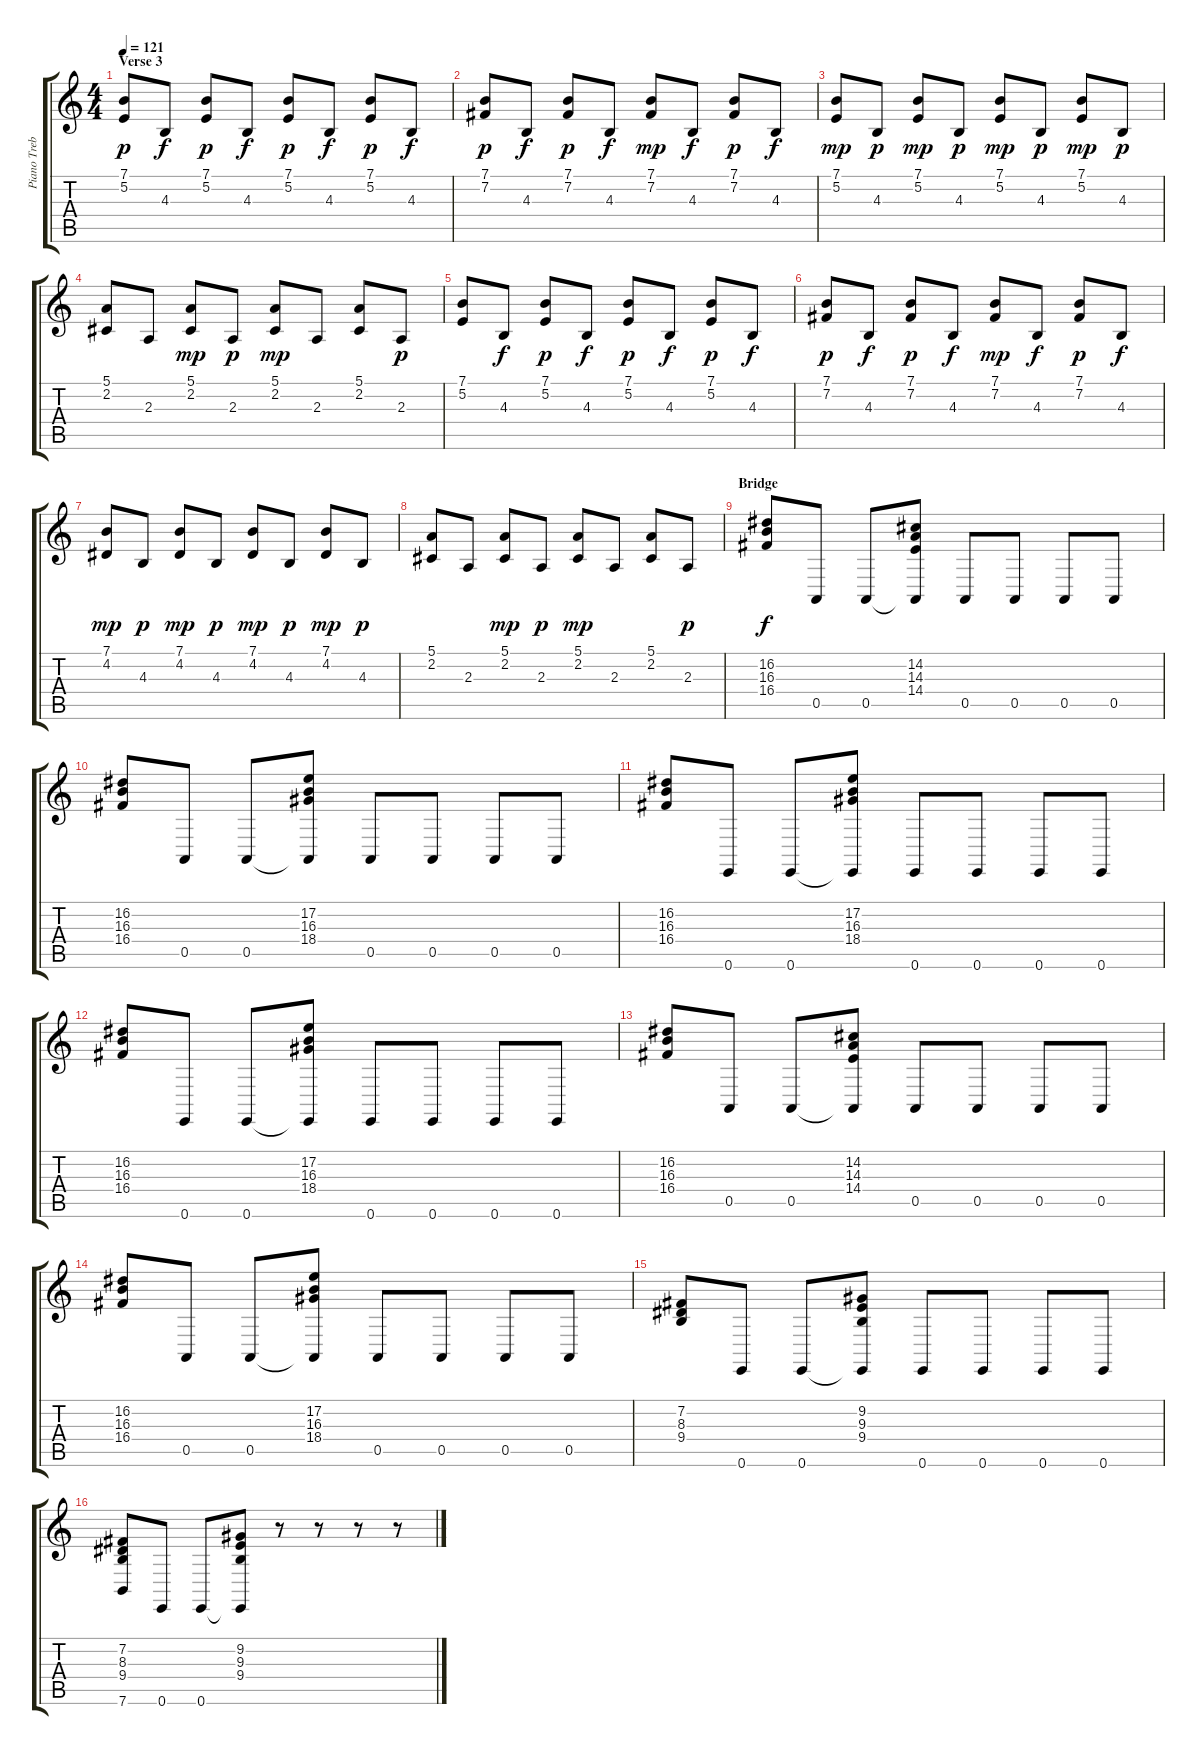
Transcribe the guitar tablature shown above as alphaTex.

\track ("Piano Treble (Jonathan Cain)" "Piano Treb") {instrument acousticgrandpiano}
\staff {score tabs}
\tuning (E4 B3 G3 D3 A2 E2) {hide}
\ts (4 4)
\section ("" "Verse 3")
\tempo 121
\clef g2
\ks c
(7.1 5.2).8{dy p} 4.3.8{dy f} (7.1 5.2).8{dy p} 4.3.8{dy f} (7.1 5.2).8{dy p} 4.3.8{dy f} (7.1 5.2).8{dy p} 4.3.8{dy f} |
(7.1 7.2).8{dy p} 4.3.8{dy f} (7.1 7.2).8{dy p} 4.3.8{dy f} (7.1 7.2).8{dy mp} 4.3.8{dy f} (7.1 7.2).8{dy p} 4.3.8{dy f} |
(7.1 5.2).8{dy mp} 4.3.8{dy p} (7.1 5.2).8{dy mp} 4.3.8{dy p} (7.1 5.2).8{dy mp} 4.3.8{dy p} (7.1 5.2).8{dy mp} 4.3.8{dy p} |
(5.1 2.2).8 2.3.8 (5.1 2.2).8{dy mp} 2.3.8{dy p} (5.1 2.2).8{dy mp} 2.3.8 (5.1 2.2).8 2.3.8{dy p} |
(7.1 5.2).8 4.3.8{dy f} (7.1 5.2).8{dy p} 4.3.8{dy f} (7.1 5.2).8{dy p} 4.3.8{dy f} (7.1 5.2).8{dy p} 4.3.8{dy f} |
(7.1 7.2).8{dy p} 4.3.8{dy f} (7.1 7.2).8{dy p} 4.3.8{dy f} (7.1 7.2).8{dy mp} 4.3.8{dy f} (7.1 7.2).8{dy p} 4.3.8{dy f} |
(7.1 4.2).8{dy mp} 4.3.8{dy p} (7.1 4.2).8{dy mp} 4.3.8{dy p} (7.1 4.2).8{dy mp} 4.3.8{dy p} (7.1 4.2).8{dy mp} 4.3.8{dy p} |
(5.1 2.2).8 2.3.8 (5.1 2.2).8{dy mp} 2.3.8{dy p} (5.1 2.2).8{dy mp} 2.3.8 (5.1 2.2).8 2.3.8{dy p} |
\section ("" "Bridge")
(16.2 16.3 16.4).8{dy f} 0.5.8 0.5.8 (14.2 14.3 14.4 0.5{t}).8 0.5.8 0.5.8 0.5.8 0.5.8 |
(16.2 16.3 16.4).8 0.5.8 0.5.8 (17.2 16.3 18.4 0.5{t}).8 0.5.8 0.5.8 0.5.8 0.5.8 |
(16.2 16.3 16.4).8 0.6.8 0.6.8 (17.2 16.3 18.4 0.6{t}).8 0.6.8 0.6.8 0.6.8 0.6.8 |
(16.2 16.3 16.4).8 0.6.8 0.6.8 (17.2 16.3 18.4 0.6{t}).8 0.6.8 0.6.8 0.6.8 0.6.8 |
(16.2 16.3 16.4).8 0.5.8 0.5.8 (14.2 14.3 14.4 0.5{t}).8 0.5.8 0.5.8 0.5.8 0.5.8 |
(16.2 16.3 16.4).8 0.5.8 0.5.8 (17.2 16.3 18.4 0.5{t}).8 0.5.8 0.5.8 0.5.8 0.5.8 |
(7.2 8.3 9.4).8 0.6.8 0.6.8 (9.2 9.3 9.4 0.6{t}).8 0.6.8 0.6.8 0.6.8 0.6.8 |
(7.2 8.3 9.4 7.6).8 0.6.8 0.6.8 (9.2 9.3 9.4 0.6{t}).8 r.8 r.8 r.8 r.8
